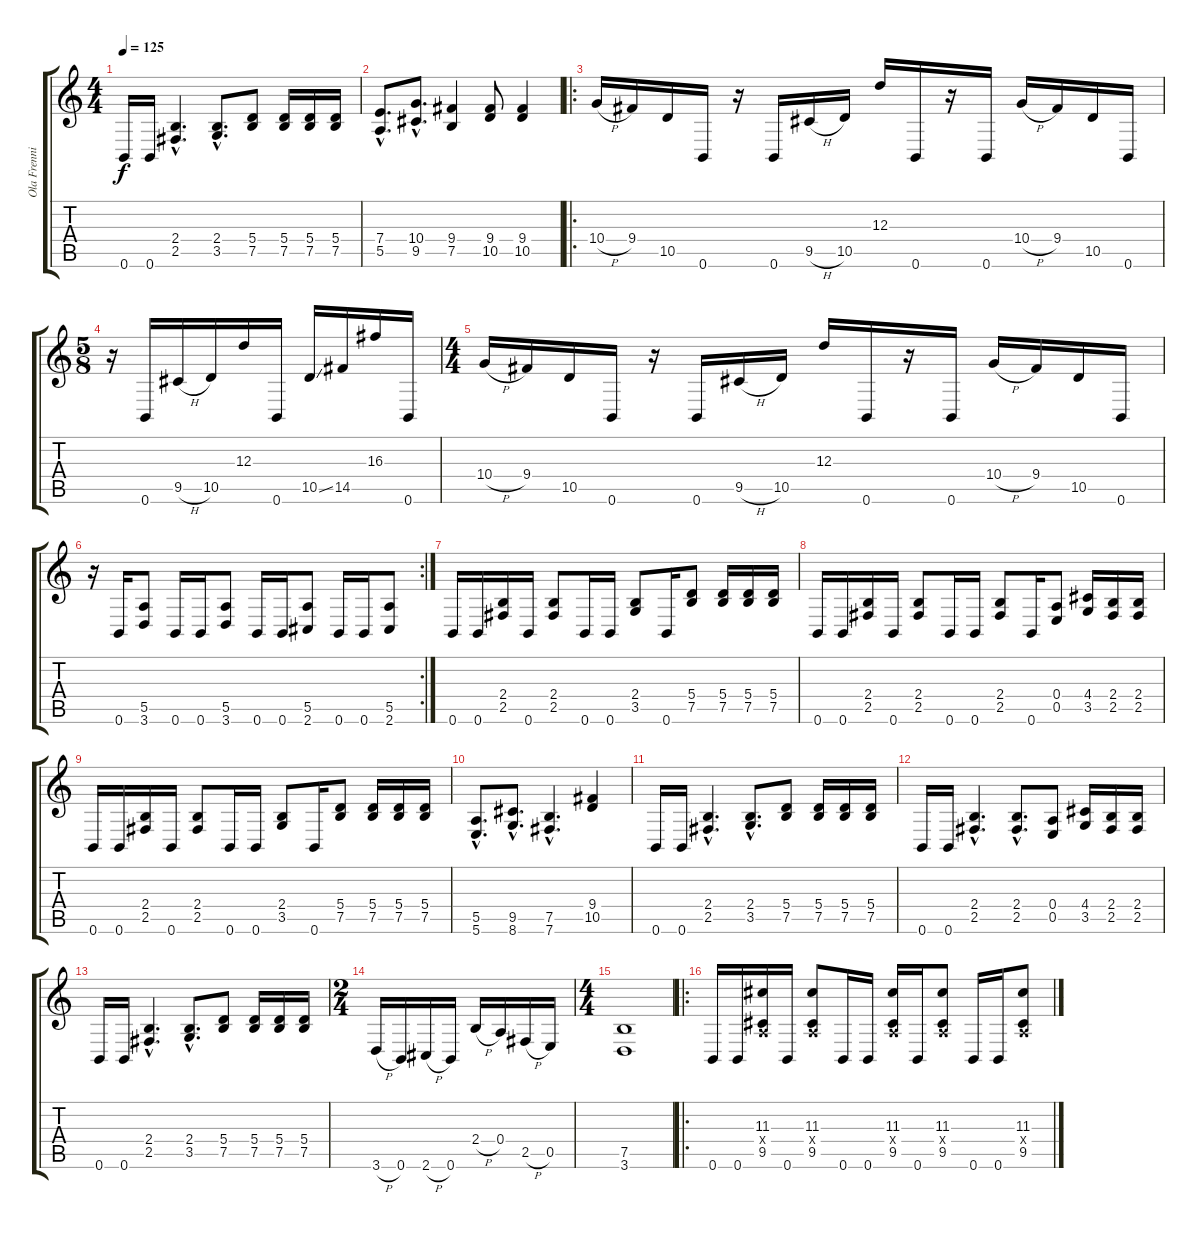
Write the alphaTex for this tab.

\track ("Ola Frenning" "Ola Frenni") {instrument overdrivenguitar}
\staff {score tabs}
\tuning (B3 Gb3 D3 A2 E2 B1) {hide}
\ts (4 4)
\tempo 125
\clef g2
\ks c
0.6.16{dy f} 0.6.16 (2.4{hac} 2.5{hac}).4{d} (2.4{hac} 3.5{hac}).8{d} (5.4 7.5).8 (5.4 7.5).16 (5.4 7.5).16 (5.4 7.5).16 |
(7.4{hac} 5.5{hac}).8{d} (10.4{hac} 9.5{hac}).8{d} (9.4 7.5).4 (9.4 10.5).8 (9.4 10.5).4 |
\ro
10.4{h}.16 9.4.16 10.5.16 0.6.16 r.16 0.6.16 9.5{h}.16 10.5.16 12.3.16 0.6.16 r.16 0.6.16 10.4{h}.16 9.4.16 10.5.16 0.6.16 |
\ts (5 8)
r.16 0.6.16 9.5{h}.16 10.5.16 12.3.16 0.6.16 10.5{ss}.16 14.5.16 16.3.16 0.6.16 |
\ts (4 4)
10.4{h}.16 9.4.16 10.5.16 0.6.16 r.16 0.6.16 9.5{h}.16 10.5.16 12.3.16 0.6.16 r.16 0.6.16 10.4{h}.16 9.4.16 10.5.16 0.6.16 |
\rc 2
r.16 0.6.16 (5.5 3.6).8 0.6.16 0.6.16 (5.5 3.6).8 0.6.16 0.6.16 (5.5 2.6).8 0.6.16 0.6.16 (5.5 2.6).8 |
0.6.16 0.6.16 (2.4 2.5).16 0.6.16 (2.4 2.5).8 0.6.16 0.6.16 (2.4 3.5).8 0.6.16 (5.4 7.5).8 (5.4 7.5).16 (5.4 7.5).16 (5.4 7.5).16 |
0.6.16 0.6.16 (2.4 2.5).16 0.6.16 (2.4 2.5).8 0.6.16 0.6.16 (2.4 2.5).8 0.6.16 (0.4 0.5).8 (4.4 3.5).16 (2.4 2.5).16 (2.4 2.5).16 |
0.6.16 0.6.16 (2.4 2.5).16 0.6.16 (2.4 2.5).8 0.6.16 0.6.16 (2.4 3.5).8 0.6.16 (5.4 7.5).8 (5.4 7.5).16 (5.4 7.5).16 (5.4 7.5).16 |
(5.5{hac} 5.6{hac}).8{d} (9.5{hac} 8.6{hac}).8{d} (7.5{hac} 7.6{hac}).4{d} (9.4 10.5).4 |
0.6.16 0.6.16 (2.4{hac} 2.5{hac}).4{d} (2.4{hac} 3.5{hac}).8{d} (5.4 7.5).8 (5.4 7.5).16 (5.4 7.5).16 (5.4 7.5).16 |
0.6.16 0.6.16 (2.4{hac} 2.5{hac}).4{d} (2.4{hac} 2.5{hac}).8{d} (0.4 0.5).8 (4.4 3.5).16 (2.4 2.5).16 (2.4 2.5).16 |
0.6.16 0.6.16 (2.4{hac} 2.5{hac}).4{d} (2.4{hac} 3.5{hac}).8{d} (5.4 7.5).8 (5.4 7.5).16 (5.4 7.5).16 (5.4 7.5).16 |
\ts (2 4)
3.6{h}.16 0.6.16 2.6{h}.16 0.6.16 2.4{h}.16 0.4.16 2.5{h}.16 0.5.16 |
\ts (4 4)
(7.5 3.6).1 |
\ro
0.6.16 0.6.16 (11.3 0.4{x} 9.5).16 0.6.16 (11.3 0.4{x} 9.5).8 0.6.16 0.6.16 (11.3 0.4{x} 9.5).16 0.6.16 (11.3 0.4{x} 9.5).8 0.6.16 0.6.16 (11.3 0.4{x} 9.5).8
